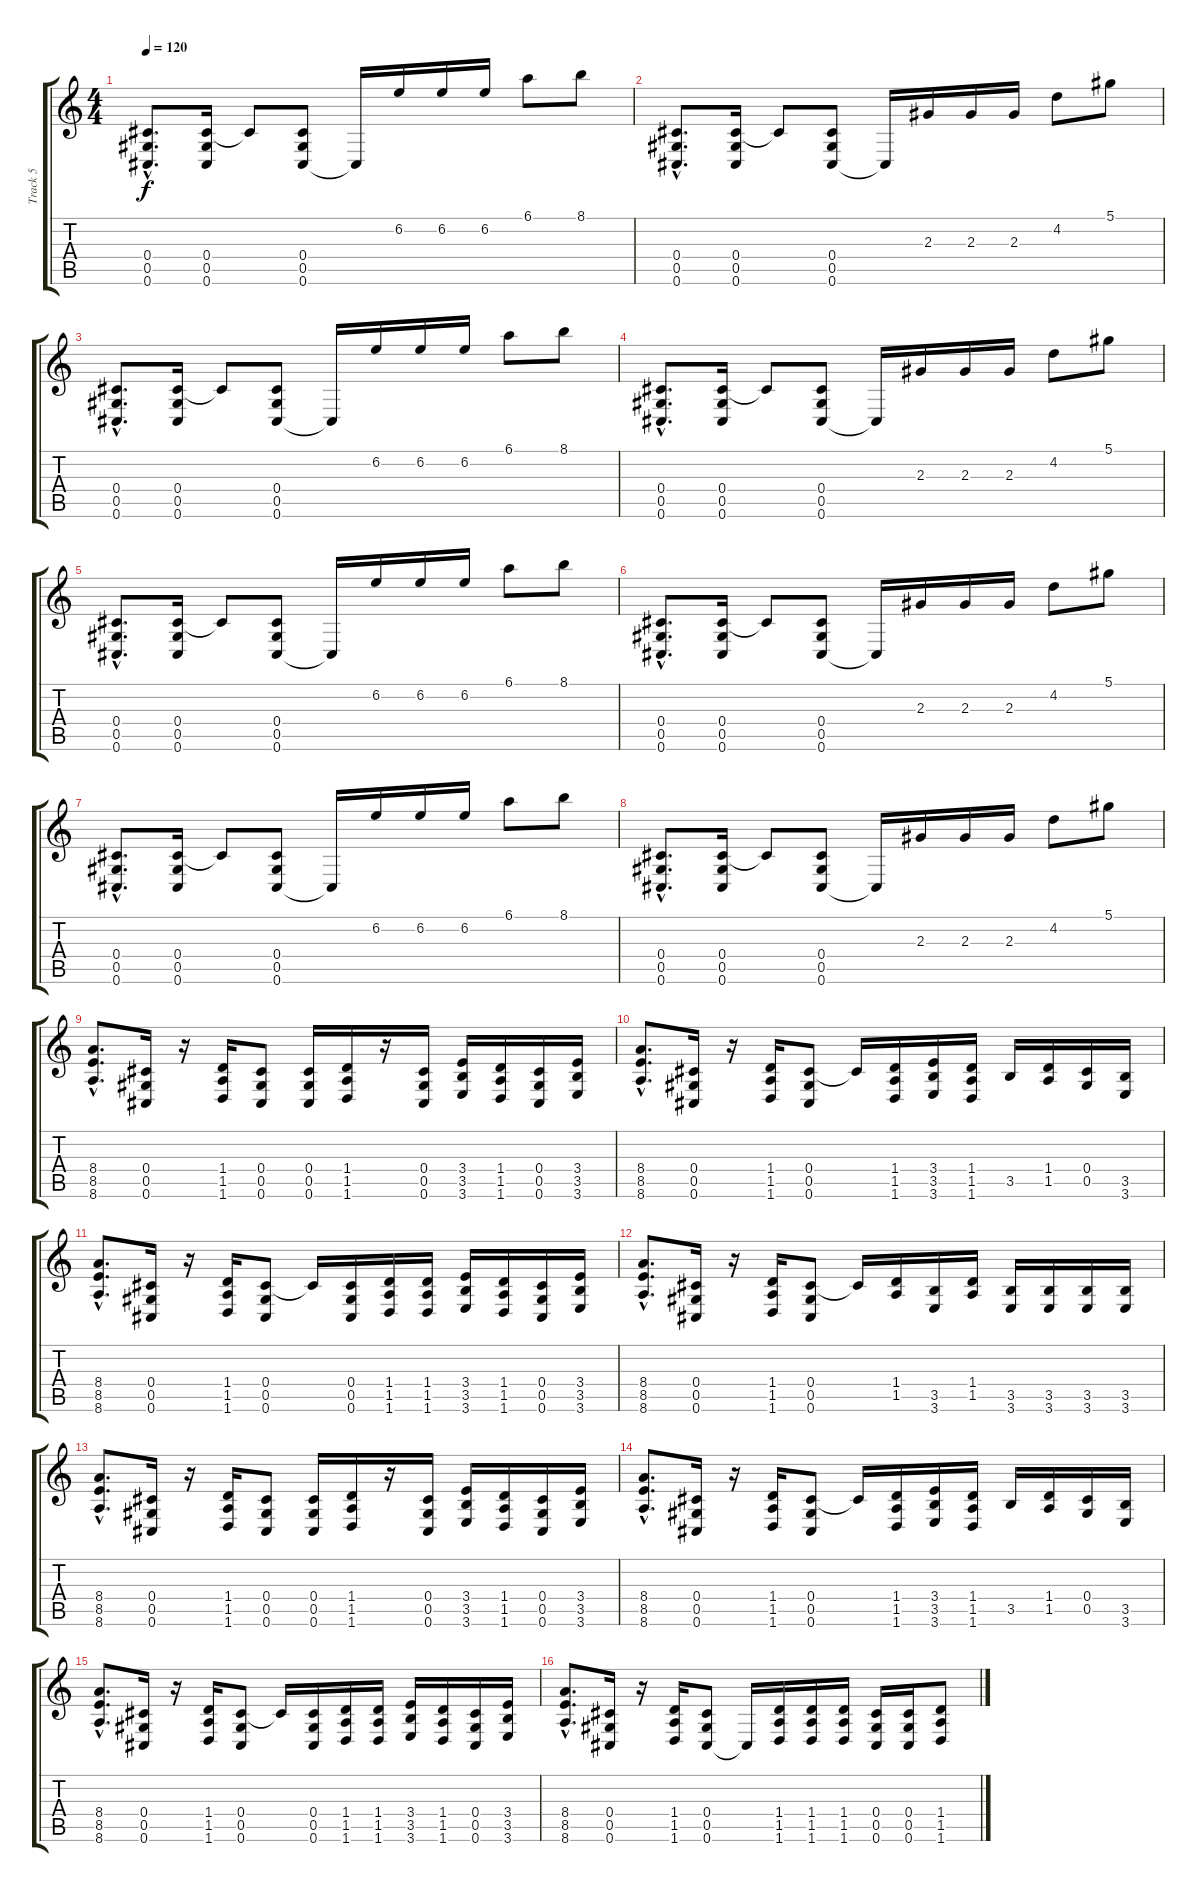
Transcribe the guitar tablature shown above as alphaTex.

\track ("Track 5" "Track 5") {instrument overdrivenguitar}
\staff {score tabs}
\tuning (Eb4 Bb3 Gb3 Db3 Ab2 Db2) {hide}
\ts (4 4)
\tempo 120
\clef g2
\ks c
(0.4{hac} 0.5{hac} 0.6{hac}).8{d dy f} (0.4 0.5 0.6).16 0.4{t}.8 (0.4 0.5 0.6).8 0.6{t}.16 6.2.16 6.2.16 6.2.16 6.1.8 8.1.8 |
(0.4{hac} 0.5{hac} 0.6{hac}).8{d} (0.4 0.5 0.6).16 0.4{t}.8 (0.4 0.5 0.6).8 0.6{t}.16 2.3.16 2.3.16 2.3.16 4.2.8 5.1.8 |
(0.4{hac} 0.5{hac} 0.6{hac}).8{d} (0.4 0.5 0.6).16 0.4{t}.8 (0.4 0.5 0.6).8 0.6{t}.16 6.2.16 6.2.16 6.2.16 6.1.8 8.1.8 |
(0.4{hac} 0.5{hac} 0.6{hac}).8{d} (0.4 0.5 0.6).16 0.4{t}.8 (0.4 0.5 0.6).8 0.6{t}.16 2.3.16 2.3.16 2.3.16 4.2.8 5.1.8 |
(0.4{hac} 0.5{hac} 0.6{hac}).8{d} (0.4 0.5 0.6).16 0.4{t}.8 (0.4 0.5 0.6).8 0.6{t}.16 6.2.16 6.2.16 6.2.16 6.1.8 8.1.8 |
(0.4{hac} 0.5{hac} 0.6{hac}).8{d} (0.4 0.5 0.6).16 0.4{t}.8 (0.4 0.5 0.6).8 0.6{t}.16 2.3.16 2.3.16 2.3.16 4.2.8 5.1.8 |
(0.4{hac} 0.5{hac} 0.6{hac}).8{d} (0.4 0.5 0.6).16 0.4{t}.8 (0.4 0.5 0.6).8 0.6{t}.16 6.2.16 6.2.16 6.2.16 6.1.8 8.1.8 |
(0.4{hac} 0.5{hac} 0.6{hac}).8{d} (0.4 0.5 0.6).16 0.4{t}.8 (0.4 0.5 0.6).8 0.6{t}.16 2.3.16 2.3.16 2.3.16 4.2.8 5.1.8 |
(8.4{hac} 8.5{hac} 8.6{hac}).8{d} (0.4 0.5 0.6).16 r.16 (1.4 1.5 1.6).16 (0.4 0.5 0.6).8 (0.4 0.5 0.6).16 (1.4 1.5 1.6).16 r.16 (0.4 0.5 0.6).16 (3.4 3.5 3.6).16 (1.4 1.5 1.6).16 (0.4 0.5 0.6).16 (3.4 3.5 3.6).16 |
(8.4{hac} 8.5{hac} 8.6{hac}).8{d} (0.4 0.5 0.6).16 r.16 (1.4 1.5 1.6).16 (0.4 0.5 0.6).8 0.4{t}.16 (1.4 1.5 1.6).16 (3.4 3.5 3.6).16 (1.4 1.5 1.6).16 3.5.16 (1.4 1.5).16 (0.4 0.5).16 (3.5 3.6).16 |
(8.4{hac} 8.5{hac} 8.6{hac}).8{d} (0.4 0.5 0.6).16 r.16 (1.4 1.5 1.6).16 (0.4 0.5 0.6).8 0.4{t}.16 (0.4 0.5 0.6).16 (1.4 1.5 1.6).16 (1.4 1.5 1.6).16 (3.4 3.5 3.6).16 (1.4 1.5 1.6).16 (0.4 0.5 0.6).16 (3.4 3.5 3.6).16 |
(8.4{hac} 8.5{hac} 8.6{hac}).8{d} (0.4 0.5 0.6).16 r.16 (1.4 1.5 1.6).16 (0.4 0.5 0.6).8 0.4{t}.16 (1.4 1.5).16 (3.5 3.6).16 (1.4 1.5).16 (3.5 3.6).16 (3.5 3.6).16 (3.5 3.6).16 (3.5 3.6).16 |
(8.4{hac} 8.5{hac} 8.6{hac}).8{d} (0.4 0.5 0.6).16 r.16 (1.4 1.5 1.6).16 (0.4 0.5 0.6).8 (0.4 0.5 0.6).16 (1.4 1.5 1.6).16 r.16 (0.4 0.5 0.6).16 (3.4 3.5 3.6).16 (1.4 1.5 1.6).16 (0.4 0.5 0.6).16 (3.4 3.5 3.6).16 |
(8.4{hac} 8.5{hac} 8.6{hac}).8{d} (0.4 0.5 0.6).16 r.16 (1.4 1.5 1.6).16 (0.4 0.5 0.6).8 0.4{t}.16 (1.4 1.5 1.6).16 (3.4 3.5 3.6).16 (1.4 1.5 1.6).16 3.5.16 (1.4 1.5).16 (0.4 0.5).16 (3.5 3.6).16 |
(8.4{hac} 8.5{hac} 8.6{hac}).8{d} (0.4 0.5 0.6).16 r.16 (1.4 1.5 1.6).16 (0.4 0.5 0.6).8 0.4{t}.16 (0.4 0.5 0.6).16 (1.4 1.5 1.6).16 (1.4 1.5 1.6).16 (3.4 3.5 3.6).16 (1.4 1.5 1.6).16 (0.4 0.5 0.6).16 (3.4 3.5 3.6).16 |
(8.4{hac} 8.5{hac} 8.6{hac}).8{d} (0.4 0.5 0.6).16 r.16 (1.4 1.5 1.6).16 (0.4 0.5 0.6).8 0.6{t}.16 (1.4 1.5 1.6).16 (1.4 1.5 1.6).16 (1.4 1.5 1.6).16 (0.4 0.5 0.6).16 (0.4 0.5 0.6).16 (1.4 1.5 1.6).8
